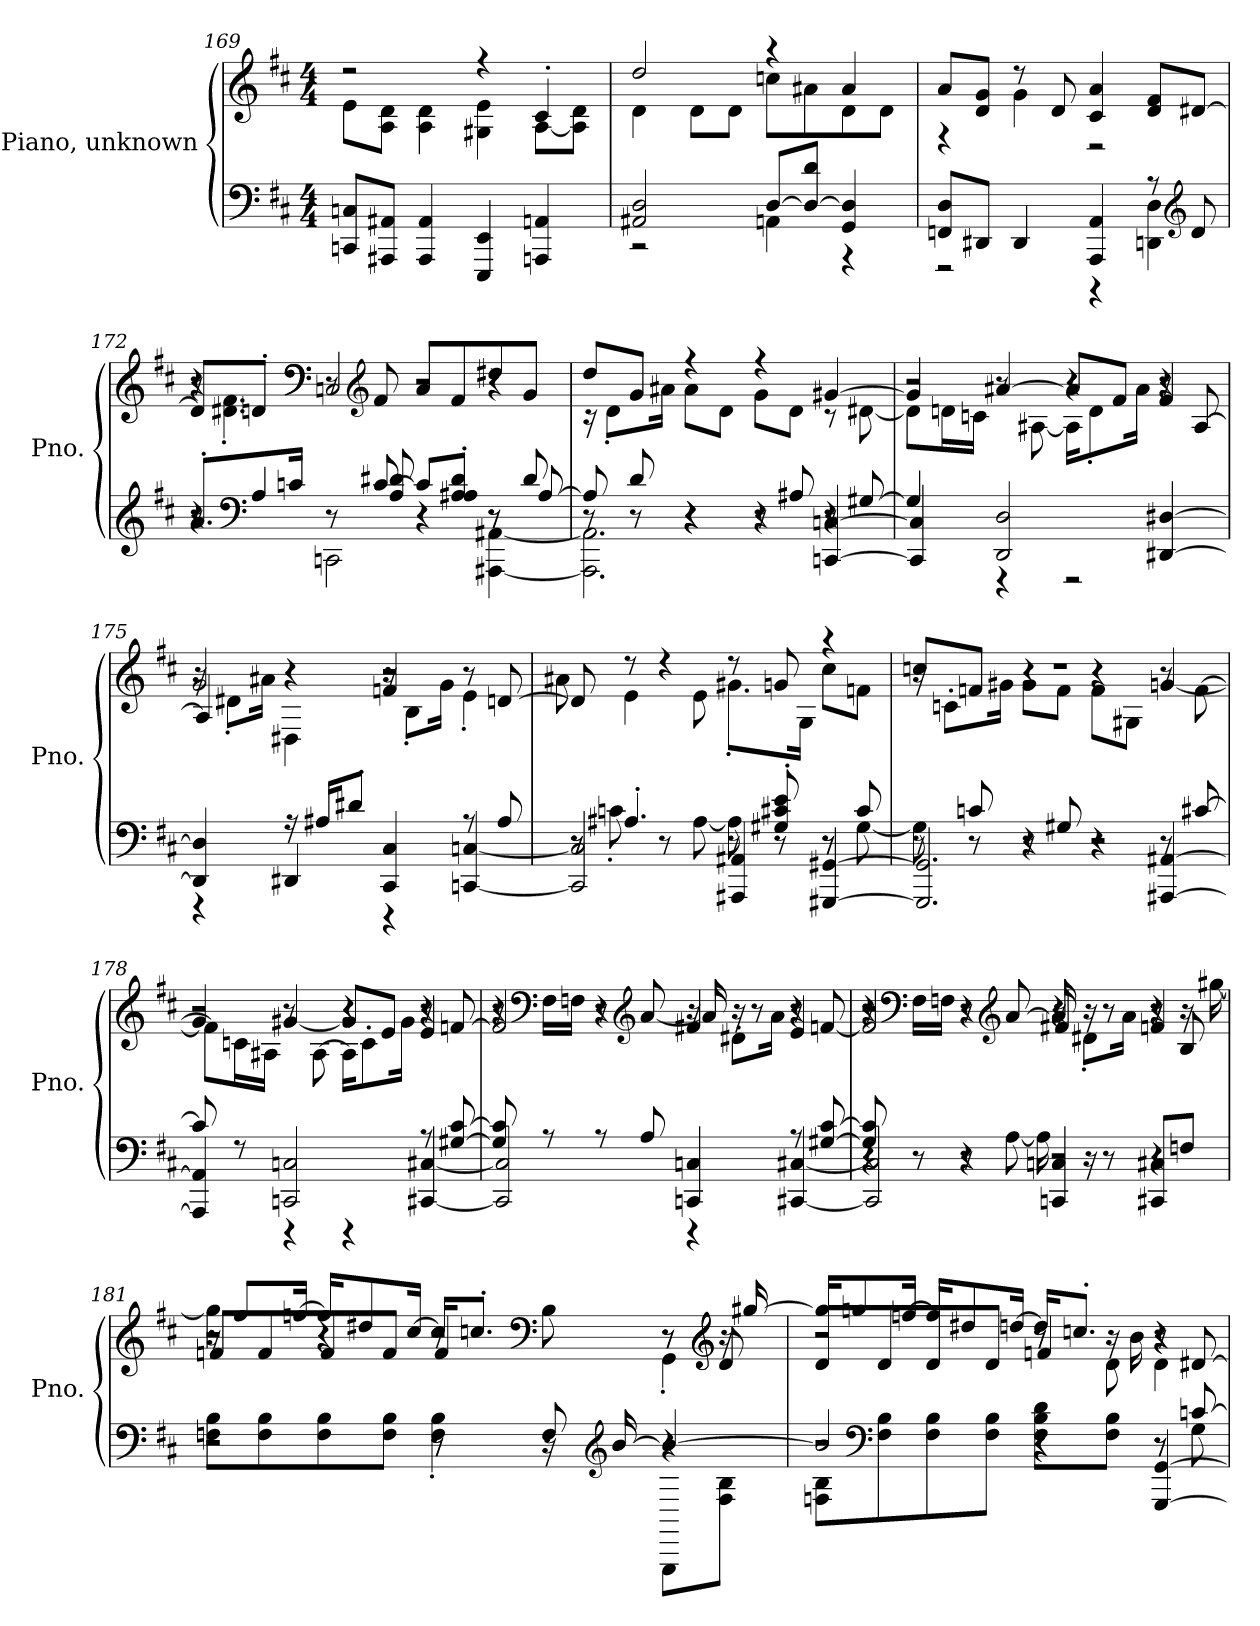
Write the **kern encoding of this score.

**kern	**kern
*part1	*part1
*staff2	*staff1
*I"Piano, unknown	*
*I'Pno.	*
*clefF4	*clefG2
*k[f#c#]	*k[f#c#]
*M4/4	*M4/4
=169	=169
*	*^
8CCn/ 8Cn/L	2r	8e\L
8AAA#X/ 8AA#X/J	.	8A\ 8d\J
4AAA#/ 4AA#/	.	4A\ 4d\
4EEE/ 4EE/	4r	4G#X\ 4e\
4AAAn/ 4AAn/	4c#'/	[8A\L
.	.	8A\] 8d\J
=170	=170	=170
*^	*	*
2AA#X/ 2D/	2r	2dd/	4d\
.	.	.	8d\L
.	.	.	8d\J
[8D/L	4AAn\	4r	8ccn\L
8D/_ 8d/J	.	.	8a#X\
4GG/ 4D/]	4r	4a#/	8d\
.	.	.	8d\J
!!LO:LB:g=z	!!
=171	=171	=171	=171
8FFn/ 8D/L	2r	8a/L	4r
8DD#X/J	.	8d/ 8g/J	.
4DD#/	.	8r	4g\
.	.	8d/	.
4AAA/ 4AA/	4r	4c#/ 4a/	2r
8r	4DDn\ 4D\	8d/ 8f#/L	.
*clefG2	*	*	*
8d/	.	[8d#X/J	.
=172	=172	=172	=172
*	*^	*	*^
8.a'/L	4r	8r	8d#/L]	8r	4r
*clefF4	*	*	*	*	*
.	.	4A/	8dn'/J	4.d#X\' 4.f#\'	.
16cn/Jk	.	.	.	.	.
*	*	*	*clefF4	*	*
8r	2CCn\	.	8r	.	2Cn/
*	*	*	*clefG2	*	*
[8c/	.	8A/ 8d#X/	8f#/	.	.
8c/L]	.	4r	8a/L	2r	.
8A/' 8A#X/' 8d#/'J	.	.	8f#/	.	.
8r	[4AAA#X\ [4AA#X\	8r	8dd#X/	.	4r
8d#/	.	[8A#/	8g/J	.	.
*	*	*	*	*v	*v
!!LO:LB:g=z
=173	=173	=173	=173	=173
8r	2.AAA#\] 2.AA#\]	8A#/]	8dd/L	16r
.	.	.	.	8d'\L
8d/	.	8r	8g/J	.
.	.	.	.	16a#X\Jk
4r	.	4r	4r	8a#\L
.	.	.	.	8d\J
8r	.	4r	4r	8g\L
8A#X/	.	.	.	8d\J
8r	4r	[4CCn/ [4Cn/	[4g#X/	8r
[8G#X/	.	.	.	[8d#X\
*	*v	*v	*	*
=174	=174	=174	=174
*	*	*	*^
4G#/]	4CC/] 4C/]	4g#/]	8d#\L]	2r
.	.	.	16dn\L	.
.	.	.	16cn\JJ	.
2DD/ 2D/	4r	[4a#X/	8r	.
.	.	.	[8A#X\	.
.	2r	8a#/L]	16A#\KL]	4r
.	.	.	8d'\	.
.	.	8f#/J	.	.
.	.	.	16a#\Jk	.
[4DD#X/ [4D#X/	.	4f#/	4r	8r
.	.	.	.	[8A#/
!!LO:PB:g=z	!!	!!
=175	=175	=175	=175	=175
4DD#/] 4D#/]	4r	2g/	16r	4A#/]
.	.	.	8d#X'\L	.
.	.	.	16a#X\Jk	.
16r	4DD#X/	.	4D#X\	4r
16A#X/KL	.	.	.	.
8d#X'/J	.	.	.	.
4CC#/ 4C#/	4r	4fn/	16r	2r
.	.	.	8B'\L	.
.	.	.	16g\Jk	.
8r	[4CCn/ [4Cn/	8r	4e'\	.
8A#/	.	[8dn/	.	.
*	*	*	*v	*v
=176	=176	=176	=176
*	*^	*	*
8r	8r	2CC/] 2C/]	8d/]	8a#X\
4.A#X'/	8cn'\	.	8r	4e\
.	8r	.	4r	.
.	[8A#\	.	.	8e\
8r	8A#\]	4AAA#X/ 4AA#X/	8r	8.g#X'\L
8G#X/' 8c#X/' 8e/'	8r	.	8gn/	.
.	.	.	.	16G\Jk
8r	8r	[4GGG#X/ [4GG#X/	4r	8cc#\L
8c#/	[8G#\	.	.	8fn\J
!!LO:LB:g=z
=177	=177	=177	=177	=177
*	*	*	*	*^
8r	8G#\]	2.GGG#/] 2.GG#/]	1r	8ccn/L	16r
.	.	.	.	.	8cn'\L
8cn/	8r	.	.	8fn/J	.
.	.	.	.	.	16g#X\Jk
8r	4r	.	.	4r	8g#\L
8G#X/	.	.	.	.	8f\J
4r	2r	.	.	4r	8f\L
.	.	.	.	.	8G#X\J
8r	.	[4AAA#X/ [4AA#X/	.	[4gn/	8r
[8c#X/	.	.	.	.	[8f\
*	*v	*v	*	*	*
=178	=178	=178	=178	=178
8c#/]	4AAA#/] 4AA#/]	2r	4g/]	8f\L]
8r	.	.	.	16cn\L
.	.	.	.	16A#X\JJ
2CCn/ 2Cn/	4r	.	[4g#X/	8r
.	.	.	.	[8A#\
.	4r	4r	8g#/L]	16A#\KL]
.	.	.	.	8c'\
.	.	.	8e/J	.
.	.	.	.	16g#\Jk
8r	[4CC#X/ [4C#X/	8r	4e/	4r
[8G#X/ [8c#/	.	[8fn/	.	.
!!LO:LB:g=z	!!	!!
=179	=179	=179	=179	=179
8G#/] 8c#/]	2CC#/] 2C#/]	2f/]	4r	8r
*	*	*clefF4	*	*
8r	.	.	.	16F#\LL
.	.	.	.	16Fn\JJ
8r	.	.	8r	4r
*	*	*clefG2	*	*
8A/	.	.	[8a/	.
4CCn/ 4Cn/	4r	4f#X/	16a/]	16r
.	.	.	16r	8d#X'\L
.	.	.	8r	.
.	.	.	.	16a\Jk
8r	[4CC#X/ [4C#X/	4e/	8r	4r
[8G#X/ [8c#/	.	.	[8fn/	.
=180	=180	=180	=180	=180
*	*^	*	*	*^
8G#/] 8c#/]	4r	2CC#/] 2C#/]	4r	2r	2f/]	8r
*	*	*	*clefF4	*	*	*
8r	.	.	.	.	.	16F#\LL
.	.	.	.	.	.	16Fn\JJ
4r	8r	.	8r	.	.	4r
*	*	*	*clefG2	*	*	*
.	[8A\	.	[8a/	.	.	.
4CCn/ 4Cn/	16A\]	2r	16a/]	4r	4f#X/	16r
.	16r	.	16r	.	.	8d#X'\L
.	8r	.	8r	.	.	.
.	.	.	.	.	.	16a\Jk
8CC#X/ 8C#X/L	4r	.	8r	8r	4fn/	4r
8Fn/J	.	.	8B/	16r	.	.
.	.	.	.	[16gg#X\	.	.
!!LO:LB:g=z	!!	!!	!!
=181	=181	=181	=181	=181	=181	=181
2r	8Fn\ 8B\L	2r	16r	4gg#\]	8fn/L	2r
.	.	.	8ff#/L	.	.	.
.	8F\ 8B\	.	.	.	8f/	.
.	.	.	[16ffn/Jk	.	.	.
.	8F\ 8B\	.	16ff/KL]	4r	8f/	.
.	.	.	8dd#X/	.	.	.
.	8F\ 8B\J	.	.	.	8f/J	.
.	.	.	[16cc#/Jk	.	.	.
8r	4F\' 4B\'	8r	16cc#/KL]	2r	4f/	8r
.	.	.	8.ccn'/J	.	.	.
*	*	*	*clefF4	*	*	*
16r	.	8F/	.	.	.	8B\
*clefG2	*	*	*	*	*	*
[16b/	.	.	.	.	.	.
4b/_	8GGG\L	4r	8r	.	8r	4GG'\
*	*	*	*clefG2	*	*	*
.	8F\ 8B\J	.	16r	.	8d/	.
.	.	.	[16gg#X/	.	.	.
!!LO:LB:g=z	!!	!!	!!
=182	=182	=182	=182	=182	=182	=182
2b/]	8Fn\ 8B\L	2r	16gg#/KL]	2r	8d/L	2r
.	.	.	8ggn/	.	.	.
*clefF4	*	*	*	*	*	*
.	8F\ 8B\	.	.	.	8d/	.
.	.	.	[16ffn/Jk	.	.	.
.	8F\ 8B\	.	16ff/KL]	.	8d/	.
.	.	.	8dd#X/	.	.	.
.	8F\ 8B\J	.	.	.	8d/J	.
.	.	.	[16ddn/Jk	.	.	.
4r	8F\ 8B\ 8d\L	4r	16dd/KL]	8r	4fn/	8r
.	.	.	8.ccn'/J	.	.	.
.	8F\ 8B\J	.	.	8d\	.	16r
.	.	.	.	.	.	16b\
8r	8r	[4GGG/ [4GG/	4r	4d\	8r	4r
[8cn/	8G\	.	.	.	[8d#X/	.
*v	*v	*v	*	*	*	*
*	*v	*v	*v	*v
=	=
*-	*-
